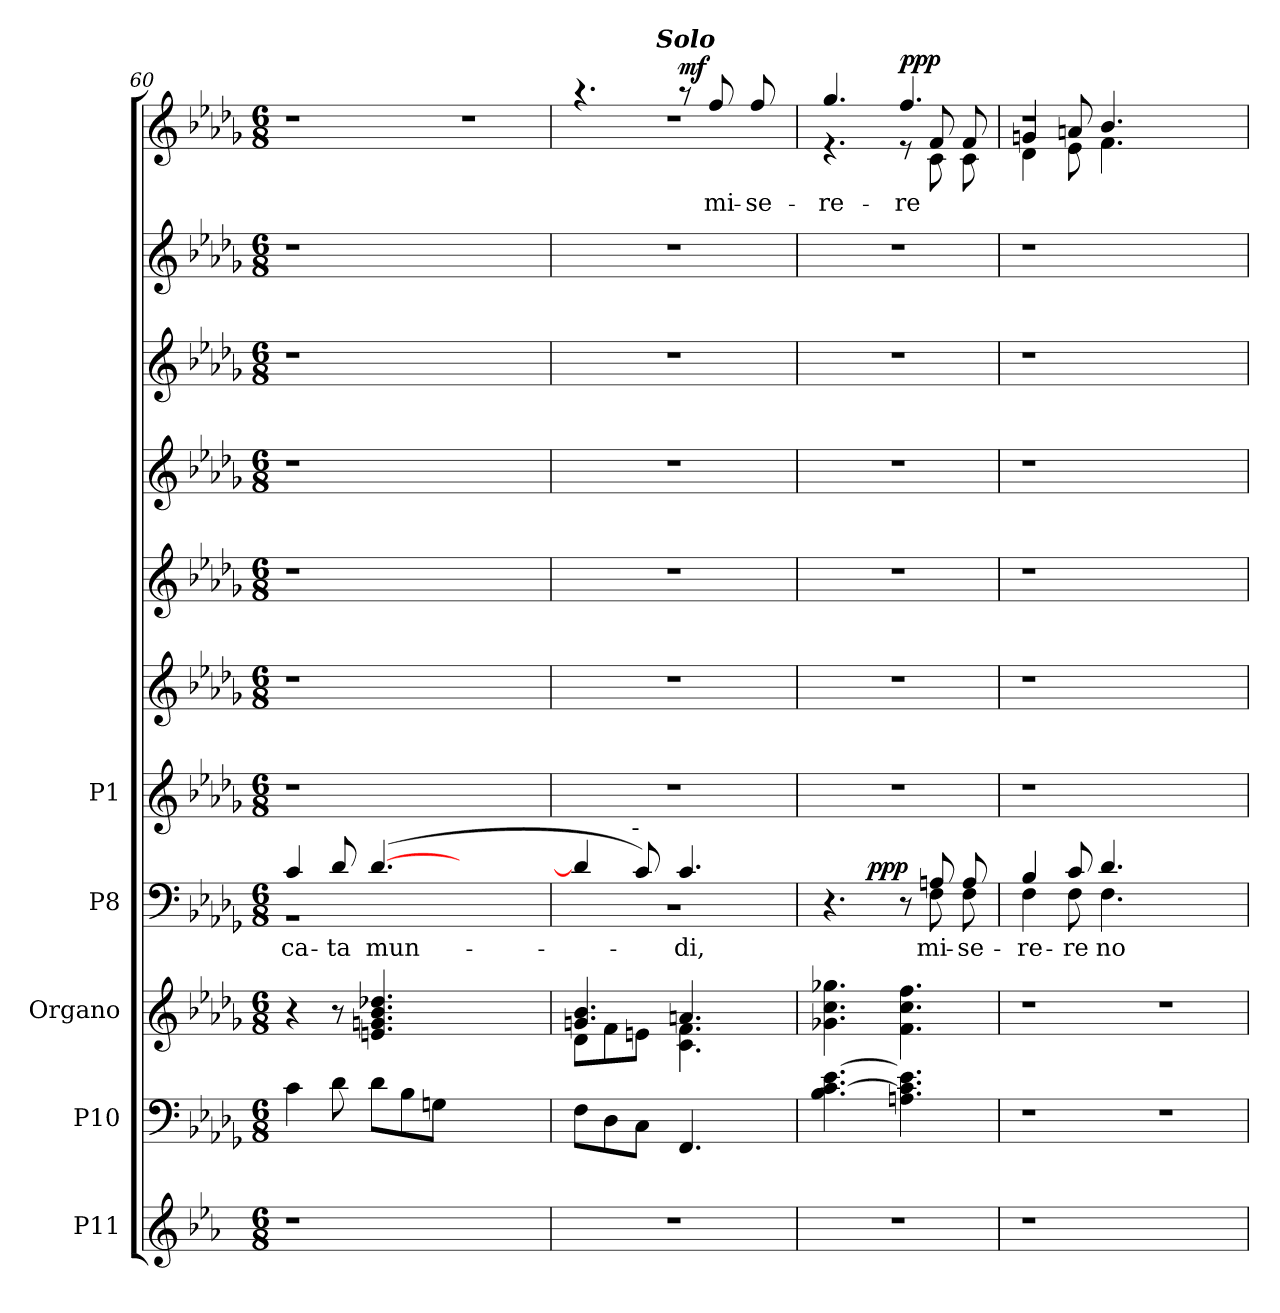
**kern	**kern	**kern	**kern	**text	**dynam	**kern	**kern	**kern	**kern	**kern	**kern	**kern	**text	**dynam
*part5	*part4	*part3	*part2	*part2	*part2	*part1	*part1	*part1	*part1	*part1	*part1	*part1	*part1	*part1
*staff11	*staff10	*staff9	*staff8	*staff8	*staff8	*staff7	*staff6	*staff5	*staff4	*staff3	*staff2	*staff1	*staff1	*staff1/2/3/4/5/6/7
*I"P11	*I"P10	*I"Organo	*I"P8	*	*	*I"P1	*	*	*	*	*	*	*	*
*clefG2	*clefF4	*clefG2	*clefF4	*	*	*clefG2	*clefG2	*clefG2	*clefG2	*clefG2	*clefG2	*clefG2	*	*
*k[b-e-a-]	*k[b-e-a-d-g-]	*k[b-e-a-d-g-]	*k[b-e-a-d-g-]	*	*	*k[b-e-a-d-g-]	*k[b-e-a-d-g-]	*k[b-e-a-d-g-]	*k[b-e-a-d-g-]	*k[b-e-a-d-g-]	*k[b-e-a-d-g-]	*k[b-e-a-d-g-]	*	*
*E-:	*D-:	*D-:	*D-:	*	*	*D-:	*D-:	*D-:	*D-:	*D-:	*D-:	*D-:	*	*
*M6/8	*M6/8	*M6/8	*M6/8	*	*	*M6/8	*M6/8	*M6/8	*M6/8	*M6/8	*M6/8	*M6/8	*	*
=60	=60	=60	=60	=60	=60	=60	=60	=60	=60	=60	=60	=60	=60	=60
!LO:N:vis=1	!	!	!	!	!	!	!	!	!	!	!	!	!	!
*	*	*	*^	*	*	*	*	*	*	*	*	*	*	*
!	!	!	!	!LO:N:vis=1	!LO:LY:a:color=#000000	!	!LO:N:vis=1	!LO:N:vis=1	!LO:N:vis=1	!LO:N:vis=1	!LO:N:vis=1	!LO:N:vis=1	!LO:N:vis=1	!	!
2.r	4ci\	4r	4ci/	2.r	-ca-	.	2.r	2.r	2.r	2.r	2.r	2.r	2.r	.	.
!	!	!	!	!	!LO:LY:a:color=#000000	!	!	!	!	!	!	!	!	!	!
.	8d-i\	8r	8d-i/	.	-ta	.	.	.	.	.	.	.	.	.	.
!	!	!	!	!	!LO:LY:a:color=#000000	!	!	!	!	!	!	!	!	!	!
.	8d-i\L	4.eni/ 4.gni 4.b-i 4.dd-Xi	([4.d-i/	.	mun-	.	.	.	.	.	.	.	.	.	.
.	8B-i\	.	.	.	.	.	.	.	.	.	.	.	.	.	.
.	8Gni\J	.	.	.	.	.	.	.	.	.	.	.	.	.	.
!	!	!	!	!	!	!	!	!	!	!	!	!	!LO:N:vis=1	!	!
2.ryy	2.ryy	2.ryy	2.ryy	2.ryy	.	.	2.ryy	2.ryy	2.ryy	2.ryy	2.ryy	2.ryy	2.r	.	.
=61	=61	=61	=61	=61	=61	=61	=61	=61	=61	=61	=61	=61	=61	=61	=61
*	*	*	*	*	*	*	*	*	*	*	*	*	*^	*	*
!LO:N:vis=1	!	!	!	!LO:N:vis=1	!	!	!LO:N:vis=1	!LO:N:vis=1	!LO:N:vis=1	!LO:N:vis=1	!LO:N:vis=1	!LO:N:vis=1	!	!LO:N:vis=1	!	!
*	*	*^	*	*	*	*	*	*	*	*	*	*	*	*^	*	*
2.r	8Fi\L	4.gni/ 4.b-i	8d-i\L	4d-i/]	2.r	.	.	2.r	2.r	2.r	2.r	2.r	2.r	4.r	2.r	4ryy	.	.
.	8D-i\	.	8fi\	.	.	.	.	.	.	.	.	.	.	.	.	.	.	.
!	!	!	!	!LO:TX:a:cj:t=-	!	!	!	!	!	!	!	!	!	!	!	!	!	!
.	8Ci\J	.	8eni\J	8ci/)	.	.	.	.	.	.	.	.	.	.	.	32ryy	.	.
.	.	.	.	.	.	.	.	.	.	.	.	.	.	.	.	128..ryy	.	.
!	!	!	!	!	!	!	!	!	!	!	!	!	!	!	!	!LO:TX:a:Bi:t=Solo	!	!
.	.	.	.	.	.	.	.	.	.	.	.	.	.	.	.	4ryy	.	.
!	!	!	!	!	!	!LO:LY:a:color=#000000	!	!	!	!	!	!	!	!	!	!	!	!
.	4.FFi/	4.ani/	4.ci\ 4.fi	4.ci/	.	-di,	.	.	.	.	.	.	.	8r	.	.	.	mf
!	!	!	!	!	!	!	!	!	!	!	!	!	!	!	!	!	!LO:LY:a:color=#000000	!
.	.	.	.	.	.	.	.	.	.	.	.	.	.	8ffi/	.	.	mi-	.
.	.	.	.	.	.	.	.	.	.	.	.	.	.	.	.	8ryy	.	.
!	!	!	!	!	!	!	!	!	!	!	!	!	!	!	!	!	!LO:LY:a:color=#000000	!
.	.	.	.	.	.	.	.	.	.	.	.	.	.	8ffi/	.	.	-se-	.
.	.	.	.	.	.	.	.	.	.	.	.	.	.	.	.	16ryy	.	.
.	.	.	.	.	.	.	.	.	.	.	.	.	.	.	.	64ryy	.	.
.	.	.	.	.	.	.	.	.	.	.	.	.	.	.	.	512ryy	.	.
=62	=62	=62	=62	=62	=62	=62	=62	=62	=62	=62	=62	=62	=62	=62	=62	=62	=62	=62
!LO:N:vis=1	!	!	!	!	!	!	!	!LO:N:vis=1	!LO:N:vis=1	!LO:N:vis=1	!LO:N:vis=1	!LO:N:vis=1	!LO:N:vis=1	!	!	!	!	!
*	*	*v	*v	*	*	*	*	*	*	*	*	*	*	*	*	*	*	*
*	*	*^	*	*	*	*	*	*	*	*	*	*	*	*	*	*	*
!	!	!	!	!	!	!	!	!	!	!	!	!	!	!	!	!	!LO:LY:a:color=#000000	!
*	*	*v	*v	*	*^	*	*	*	*	*	*	*	*	*	*	*	*	*
2.r	4.B-i\ [4.ci [4.e-i	4.g-Xi\ 4.cci 4.gg-Xi	4.r	4.ryy	8...ryy	.	.	2.r	2.r	2.r	2.r	2.r	2.r	4.gg-i/	4.ryy	4.r	-re-	.
.	.	.	.	.	2ryy	.	ppp	.	.	.	.	.	.	.	.	.	.	.
!	!	!	!	!	!	!	!	!	!	!	!	!	!	!	!	!	!LO:LY:a:color=#000000	!
.	4.Ani\ 4.ci] 4.e-i]	4.fi\ 4.cci 4.ffi	8r	8ryy	.	.	.	.	.	.	.	.	.	4.ffi/	8ryy	8r	-re	ppp
!	!	!	!	!	!	!LO:LY:a:color=#000000	!	!	!	!	!	!	!	!	!	!	!	!
.	.	.	8Ani/	8Fi\	.	mi-	.	.	.	.	.	.	.	.	8ci\	8fi/	.	.
!	!	!	!	!	!	!LO:LY:a:color=#000000	!	!	!	!	!	!	!	!	!	!	!	!
.	.	.	8Ai/	8Fi\	.	-se-	.	.	.	.	.	.	.	.	8ci\	8fi/	.	.
.	.	.	.	.	64ryy	.	.	.	.	.	.	.	.	.	.	.	.	.
=63	=63	=63	=63	=63	=63	=63	=63	=63	=63	=63	=63	=63	=63	=63	=63	=63	=63	=63
!LO:N:vis=1	!LO:N:vis=1	!LO:N:vis=1	!	!	!	!	!	!	!	!	!	!	!	!	!	!	!	!
*	*	*	*v	*v	*v	*	*	*	*	*	*	*	*	*	*	*	*	*
*	*	*	*^	*	*	*	*	*	*	*	*	*	*	*	*	*
*	*	*	*	*^	*	*	*	*	*	*	*	*	*	*	*	*	*
!	!	!	!	!	!	!LO:LY:a:color=#000000	!	!LO:N:vis=1	!LO:N:vis=1	!LO:N:vis=1	!LO:N:vis=1	!LO:N:vis=1	!LO:N:vis=1	!	!	!LO:N:vis=1	!	!
*	*	*	*	*v	*v	*	*	*	*	*	*	*	*	*	*	*	*	*
2.r	2.r	2.r	4B-i/	4Fi\	-re-	.	2.r	2.r	2.r	2.r	2.r	2.r	4gni/	4d-i\	2.r	.	.
!	!	!	!	!	!LO:LY:a:color=#000000	!	!	!	!	!	!	!	!	!	!	!	!
.	.	.	8ci/	8Fi\	-re	.	.	.	.	.	.	.	8ani/	8e-i\	.	.	.
!	!	!	!	!	!LO:LY:a:color=#000000	!	!	!	!	!	!	!	!	!	!	!	!
.	.	.	4.d-i/	4.Fi\	no-	.	.	.	.	.	.	.	4.b-i/	4.fi\	.	.	.
!	!LO:N:vis=1	!LO:N:vis=1	!	!	!	!	!	!	!	!	!	!	!	!	!	!	!
2.ryy	2.r	2.r	2.ryy	2.ryy	.	.	2.ryy	2.ryy	2.ryy	2.ryy	2.ryy	2.ryy	2.ryy	2.ryy	2.ryy	.	.
*	*	*	*v	*v	*	*	*	*	*	*	*	*	*v	*v	*v	*	*
=	=	=	=	=	=	=	=	=	=	=	=	=	=	=
*-	*-	*-	*-	*-	*-	*-	*-	*-	*-	*-	*-	*-	*-	*-
